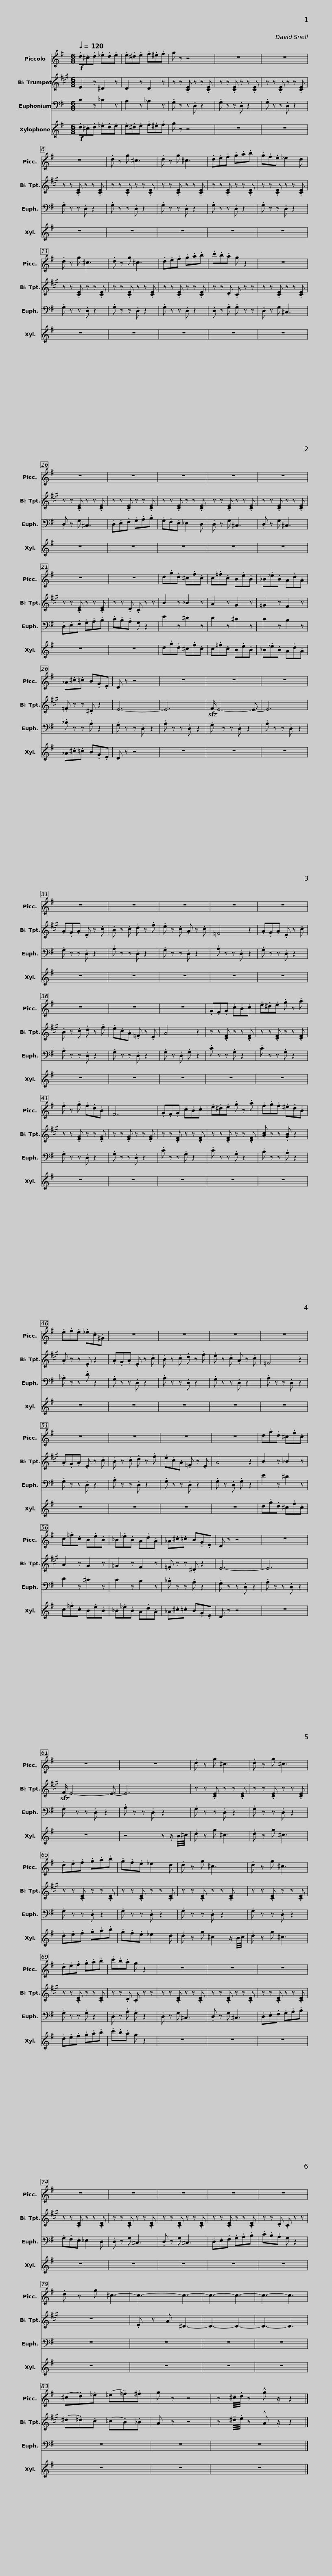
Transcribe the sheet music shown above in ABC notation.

X:1
%%score 1 2 3 4
L:1/8
Q:1/4=120
M:6/8
I:linebreak $
K:G
V:1 treble transpose=12
V:2 treble transpose=-2
V:3 bass
V:4 treble transpose=12
V:1
!f! .d.^c.d ._e.d.e | .e.^d.e .f.^e.f | g z z4 | z6 | z6 |$ %5
 z6 | .d z g ^c3 | .d z g ^c3 | .d.e.f .g.a.b | .g.f.e _e2 d |$ %10
 .d z g ^c3 | .d z g ^c3 | .d.e.f .g.a.b | .c'.b.a g z2 | z6 |$ %15
 z6 | z6 | z6 | z6 | z6 | %20
 z6 |$ z6 | d.g.d ^c.f.c | c.=f.c B.e.B | _B._e.B A.d.A | %25
 _A.^c.=c B.G.E | D z z4 |$ z6 | z6 | z6 | %30
 z6 | z6 | z6 | z6 |$ z6 | %35
 z6 | z6 | z6 | .G.F.G .c.B.c | .e.^d.e .g z .a |$ %40
 .f z .g .f.d.B | F6 | .G.F.G .c.B.c | .e.^d.e .g z .a | .f.g.f .^e.d.B |$ %45
 .e.f.e ._e.c.^G | z6 | z6 | z6 | z6 | %50
 z6 |$ z6 | z6 | z6 | d.g.d ^c.f.c | %55
 c.=f.c B.e.B | _B._e.B A.d.A |$ _A.^c.=c B.G.E | D z z4 | z6 | %60
 z6 | z6 | .d z g ^c3 |$ .d z g ^c3 | .d.e.f .g.a.b | %65
 .g.f.e _e2 d | .d z g ^c3 | .d z g ^c3 |$ .d.e.f .g.a.b | .c'.b.a g z2 | %70
 z6 | z6 | z6 |$ z6 | z6 | %75
 z6 | z6 | z6 | .d z g ^c3- |$ c3- c3- | %80
 c3- c3- | c3- c3 | (^c.d)._e (=e.=f).^f | g z z4 | z !tenuto!^c/4.d/4 z !^!g z/ z2 |] %85
V:2
[K:A] E2 z ^D2 z | D2 z D2 z | z z .[CE] z z .[CE] | z z .[CE] z z .[CE] | z z .[CE] z z .[CE] |$ %5
 z z .[CE] z z .[CE] | z z .[CE] z z .[CE] | z z .[CE] z z .[CE] | z z .[CE] z z .[CE] | z z .[CE] z z .[CE] |$ %10
 z z .[CE] z z .[CE] | z z .[CE] z z .[CE] | z z .[CE] z z .[CE] | z z .D .C z z | z z .[CE] z z .[CE] |$ %15
 z z .[CE] z z .[CE] | z z .[CE] z z .[CE] | z z .[CE] z z .[CE] | z z .[CE] z z .[CE] | z z .[CE] z z .[CE] | %20
 z z .[CE] z z .[CE] |$ z z .D .C z z | B2 z _B2 z | A2 z G2 z | =G2 z F2 z | %25
 .=F z z .^D z2 | E6- |$ E6 |!sfz! (F/ E4-) E3/2- | E6 | %30
 .A.G.A .E z .c | .B z .c .d z .f | .e z .c .A z .c | =F4 z2 |$ .A.G.A .E z .c | %35
 .B z .c .d z .f | .e.c.A .=F z .E | A4 z2 | z z .[DF] z z .[DF] | z z .[DF] z z .[DF] |$ %40
 z z .[EG] z z .[EG] | z z .[EG] z z .[EG] | z z .[DF] z z .[DF] | z z .[DF] z z .[DF] | .[Ac] z z .[GB] z2 |$ %45
 .A z z .E z2 | .A.G.A .E z .c | .B z .c .d z .f | .e z .c .A z .c | =F4 z2 | %50
 .A.G.A .E z .c |$ .B z .c .d z .f | .e.c.A .=F z .E | A4 z2 | B2 z _B2 z | %55
 A2 z G2 z | =G2 z F2 z |$ .=F z z .^D z2 | E6- | E6 | %60
!sfz! (F/ E4-) E3/2- | E6 | z z .[CE] z z .[CE] |$ z z .[CE] z z .[CE] | z z .[CE] z z .[CE] | %65
 z z .[CE] z z .[CE] | z z .[CE] z z .[CE] | z z .[CE] z z .[CE] |$ z z .[CE] z z .[CE] | z z .D .C z z | %70
 z z .[CE] z z .[CE] | z z .[CE] z z .[CE] | z z .[CE] z z .[CE] |$ z z .[CE] z z .[CE] | z z .[CE] z z .[CE] | %75
 z z .[CE] z z .[CE] | z z .[CE] z z .[CE] | z z .D .C z z | z6 |$ .E z A ^D3- | %80
 D3- D3- | D3- D3 | (^d.=d).c (=c.B)._B | A z z4 | z !tenuto!^d/4.e/4 z !^!A z/ z2 |] %85
V:3
 B,2 z _B,2 z | A,2 z _A,2 z | .G, z z .D, z2 | .G, z z .D, z2 | .G, z z .D, z2 |$ %5
 .G, z z .D, z2 | .G, z z .D, z2 | .G, z z .D, z2 | .G, z z .D, z2 | .G, z z .D, z2 |$ %10
 .G, z z .D, z2 | .G, z z .D, z2 | .G, z z .D, z2 | .D, z .G, .G, z z | .D, z G, ^C,3 |$ %15
 .D, z G, ^C,3 | .D,.E,.F, .G,.A,.B, | .G,.F,.E, _E,2 D, | .D, z G, ^C,3 | .D, z G, ^C,3 | %20
 .D,.E,.F, .G,.A,.B, |$ .C.B,.A, G, z2 | E2 z ^D2 z | D2 z ^C2 z | C2 z B,2 z | %25
 ._B, z z .A, z2 | .G, z z .D, z2 |$ .A, z z .D, z2 | .G, z z .D, z2 | .A, z z .D, z2 | %30
 .G, z z .D, z2 | .A, z z .D, z2 | .G, z z .D, z2 | .A, z z .D, z2 |$ .G, z z .D, z2 | %35
 .A, z z .D, z2 | .G, z z .D, z2 | .G, z .D, .G, z2 | .C z z .G, z2 | .C z z .G, z2 |$ %40
 .G, z z .D, z2 | .G, z z .D, z2 | .C z z .G, z2 | .C z z .G, z2 | .B, z z .A, z2 |$ %45
 ._A, z z .D z2 | .G, z z .D, z2 | .A, z z .D, z2 | .G, z z .D, z2 | .A, z z .D, z2 | %50
 .G, z z .D, z2 |$ .A, z z .D, z2 | .G, z z .D, z2 | .G, z .D, .G, z2 | E2 z ^D2 z | %55
 D2 z ^C2 z | C2 z B,2 z |$ ._B, z z .A, z2 | .G, z z .D, z2 | .A, z z .D, z2 | %60
 .G, z z .D, z2 | .A, z z .D, z2 | .G, z z .D, z2 |$ .G, z z .D, z2 | .G, z z .D, z2 | %65
 .G, z z .D, z2 | .G, z z .D, z2 | .G, z z .D, z2 |$ .G, z z .G, z2 | .D, z .A, .G, z2 | %70
 .D, z G, ^C,3 | .D, z G, ^C,3 | .D,.E,.F, .G,.A,.B, |$ .G,.F,.E, _E,2 D, | .D, z G, ^C,3 | %75
 .D, z G, ^C,3 | .D,.E,.F, .G,.A,.B, | .C.B,.A, G, z2 | z6 |$ z6 | %80
 z6 | z6 | z6 | z6 | z6 |] %85
V:4
!f! .d.^c.d ._e.d.e | .e.^d.e .f.^e.f | g z z4 | z6 | z6 |$ %5
 z6 | z6 | z6 | z6 | z6 |$ %10
 z6 | z6 | z6 | z6 | z6 |$ %15
 z6 | z6 | z6 | z6 | z6 | %20
 z6 |$ z6 | d.g.d ^c.f.c | c.=f.c B.e.B | _B._e.B A.d.A | %25
 _A.^c.=c B.G.E | D z z4 |$ z6 | z6 | z6 | %30
 z6 | z6 | z6 | z6 |$ z6 | %35
 z6 | z6 | z6 | z6 | z6 |$ %40
 z6 | z6 | z6 | z6 | z6 |$ %45
 z6 | z6 | z6 | z6 | z6 | %50
 z6 |$ z6 | z6 | z6 | d.g.d ^c.f.c | %55
 c.=f.c B.e.B | _B._e.B A.d.A |$ _A.^c.=c B.G.E | D z z4 | z6 | %60
 z6 | z4 z z/ B/4^c/4 | .d z g ^c3 |$ .d z g ^c3 | .d.e.f .g.a.b | %65
 .g.f.e _e2 d | .d z g ^c2 z/ B/4c/4 | .d z g ^c3 |$ .d.e.f .g.a.b | .c'.b.a g z2 | %70
 z6 | z6 | z6 |$ z6 | z6 | %75
 z6 | z6 | z6 | z6 |$ z6 | %80
 z6 | z6 | z6 | z6 | z6 |] %85
